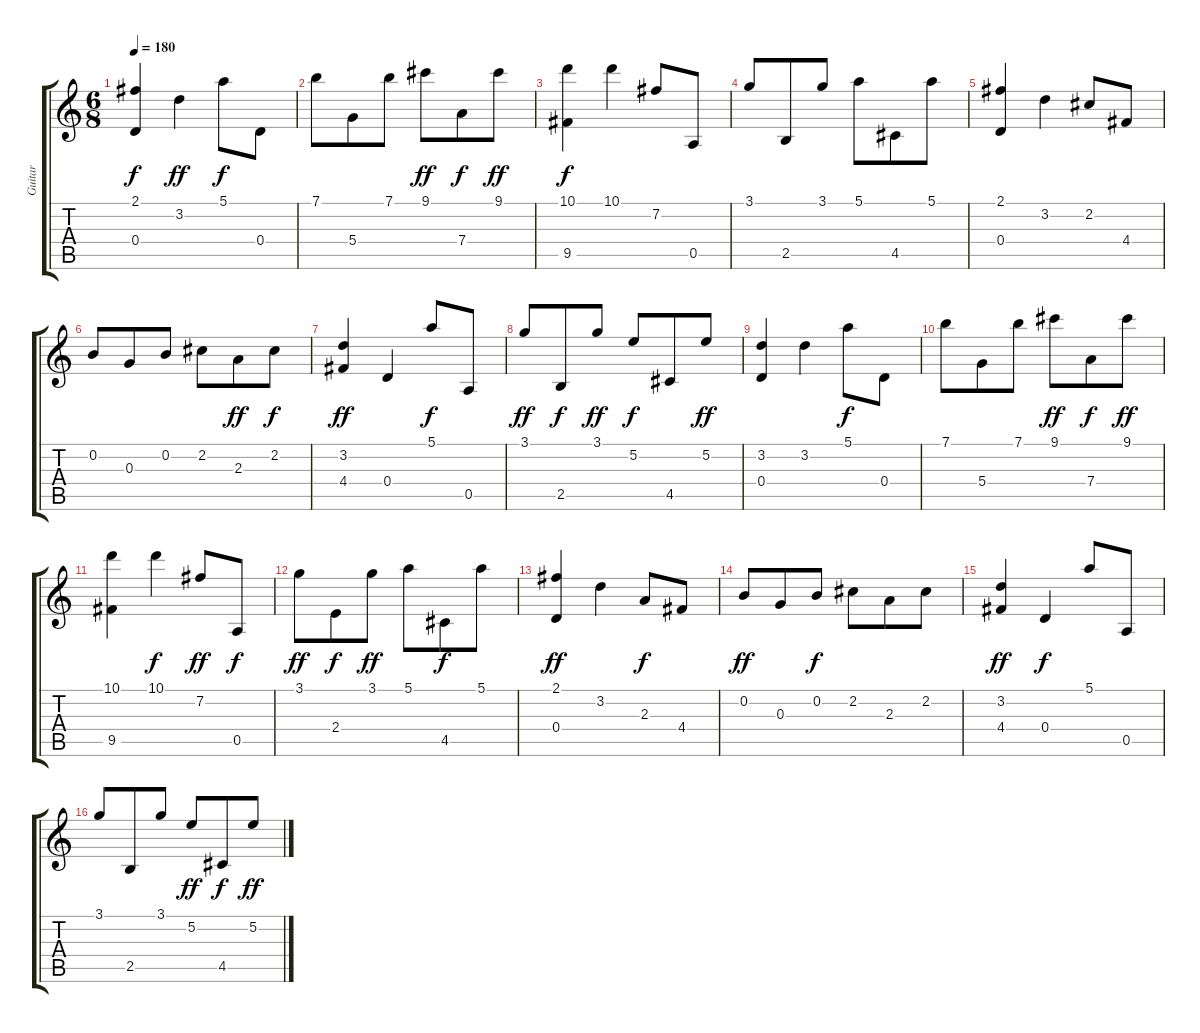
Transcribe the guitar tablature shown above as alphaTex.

\track ("Guitar" "Guitar") {instrument acousticguitarnylon}
\staff {score tabs}
\tuning (E4 B3 G3 D3 A2 E2) {hide}
\ts (6 8)
\tempo 180
\clef g2
\ks c
(2.1 0.4).4{dy f} 3.2.4{dy ff} 5.1.8{dy f} 0.4.8 |
7.1.8 5.4.8 7.1.8 9.1.8{dy ff} 7.4.8{dy f} 9.1.8{dy ff} |
(10.1 9.5).4{dy f} 10.1.4 7.2.8 0.5.8 |
3.1.8 2.5.8 3.1.8 5.1.8 4.5.8 5.1.8 |
(2.1 0.4).4 3.2.4 2.2.8 4.4.8 |
0.2.8 0.3.8 0.2.8 2.2.8 2.3.8{dy ff} 2.2.8{dy f} |
(3.2 4.4).4{dy ff} 0.4.4 5.1.8{dy f} 0.5.8 |
3.1.8{dy ff} 2.5.8{dy f} 3.1.8{dy ff} 5.2.8{dy f} 4.5.8 5.2.8{dy ff} |
(3.2 0.4).4 3.2.4 5.1.8{dy f} 0.4.8 |
7.1.8 5.4.8 7.1.8 9.1.8{dy ff} 7.4.8{dy f} 9.1.8{dy ff} |
(10.1 9.5).4 10.1.4{dy f} 7.2.8{dy ff} 0.5.8{dy f} |
3.1.8{dy ff} 2.4.8{dy f} 3.1.8{dy ff} 5.1.8 4.5.8{dy f} 5.1.8 |
(2.1 0.4).4{dy ff} 3.2.4 2.3.8{dy f} 4.4.8 |
0.2.8{dy ff} 0.3.8 0.2.8{dy f} 2.2.8 2.3.8 2.2.8 |
(3.2 4.4).4{dy ff} 0.4.4{dy f} 5.1.8 0.5.8 |
3.1.8 2.5.8 3.1.8 5.2.8{dy ff} 4.5.8{dy f} 5.2.8{dy ff}
